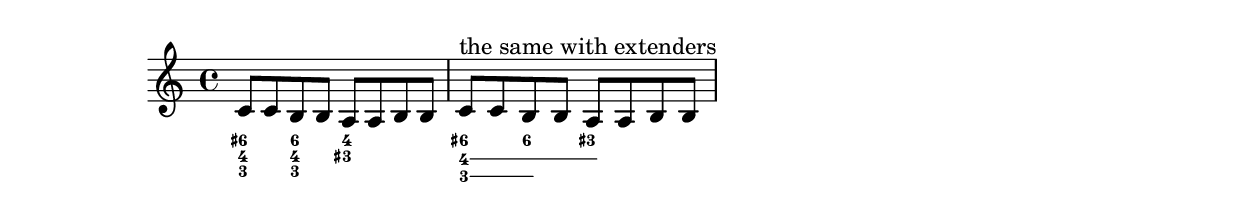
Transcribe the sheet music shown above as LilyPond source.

\header {

  texidoc = "Figured bass extender lines run between repeated bass
figures. They are switched on with @code{useBassFigureExtenders}"

}

\version "2.19.21"
\paper {
  ragged-right = ##t
}

<<
  \relative \new Voice {
    c'8 c  b b  a a  b b  
    c^"the same with extenders" c  b b  a a  b b  
  
  }
 \figures {
    <6+ 4 3>4 <6 4 3> <4 3+> r4
    \set useBassFigureExtenders = ##t
    <6+ 4 3> <6 4 3> <4 3+> r4
  } 
>>
